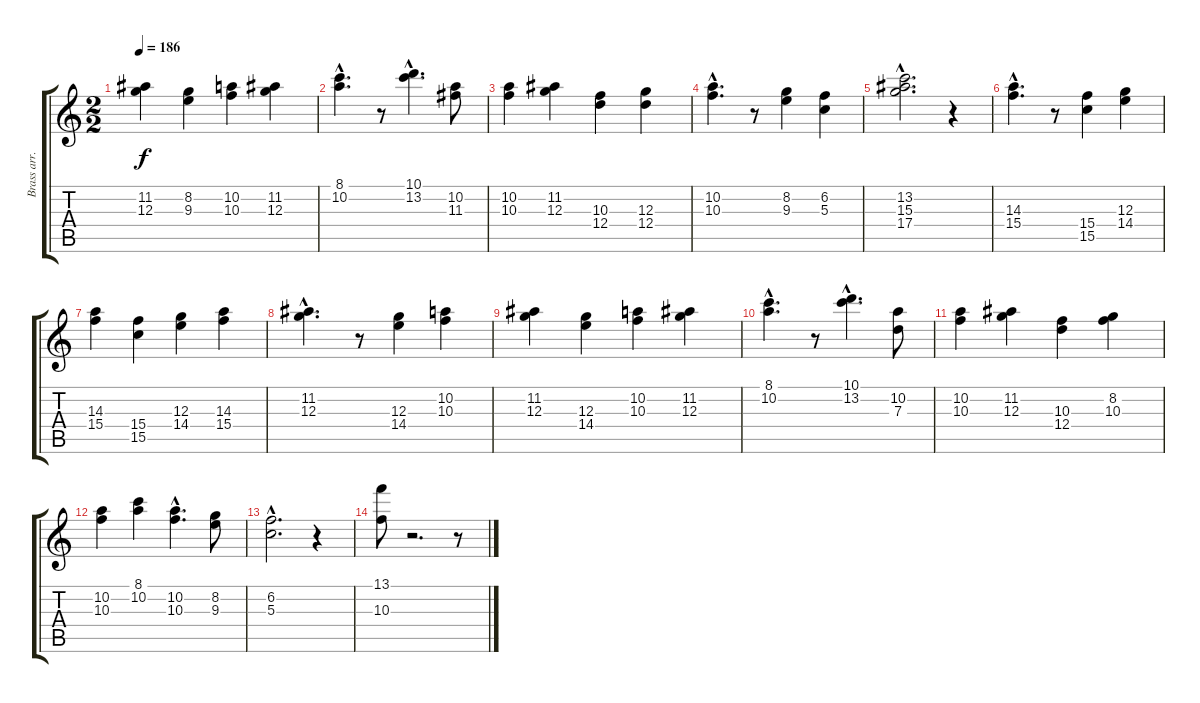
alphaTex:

\track ("Brass arr. for Guitar" "Brass arr.") {instrument overdrivenguitar}
\staff {score tabs}
\tuning (E4 B3 G3 D3 A2 E2) {hide}
\ts (2 2)
\tempo 186
\clef g2
\ks c
(11.2 12.3).4{dy f} (8.2 9.3).4 (10.2 10.3).4 (11.2 12.3).4 |
(8.1{hac} 10.2{hac}).4{d} r.8 (10.1{hac} 13.2{hac}).4{d} (10.2 11.3).8 |
(10.2 10.3).4 (11.2 12.3).4 (10.3 12.4).4 (12.3 12.4).4 |
(10.2{hac} 10.3{hac}).4{d} r.8 (8.2 9.3).4 (6.2 5.3).4 |
(13.2{hac} 15.3{hac} 17.4{hac}).2{d} r.4 |
(14.3{hac} 15.4{hac}).4{d} r.8 (15.4 15.5).4 (12.3 14.4).4 |
(14.3 15.4).4 (15.4 15.5).4 (12.3 14.4).4 (14.3 15.4).4 |
(11.2{hac} 12.3{hac}).4{d} r.8 (12.3 14.4).4 (10.2 10.3).4 |
(11.2 12.3).4 (12.3 14.4).4 (10.2 10.3).4 (11.2 12.3).4 |
(8.1{hac} 10.2{hac}).4{d} r.8 (10.1{hac} 13.2{hac}).4{d} (10.2 7.3).8 |
(10.2 10.3).4 (11.2 12.3).4 (10.3 12.4).4 (8.2 10.3).4 |
(10.2 10.3).4 (8.1 10.2).4 (10.2{hac} 10.3{hac}).4{d} (8.2 9.3).8 |
(6.2{hac} 5.3{hac}).2{d} r.4 |
(13.1 10.3).8 r.2{d} r.8
